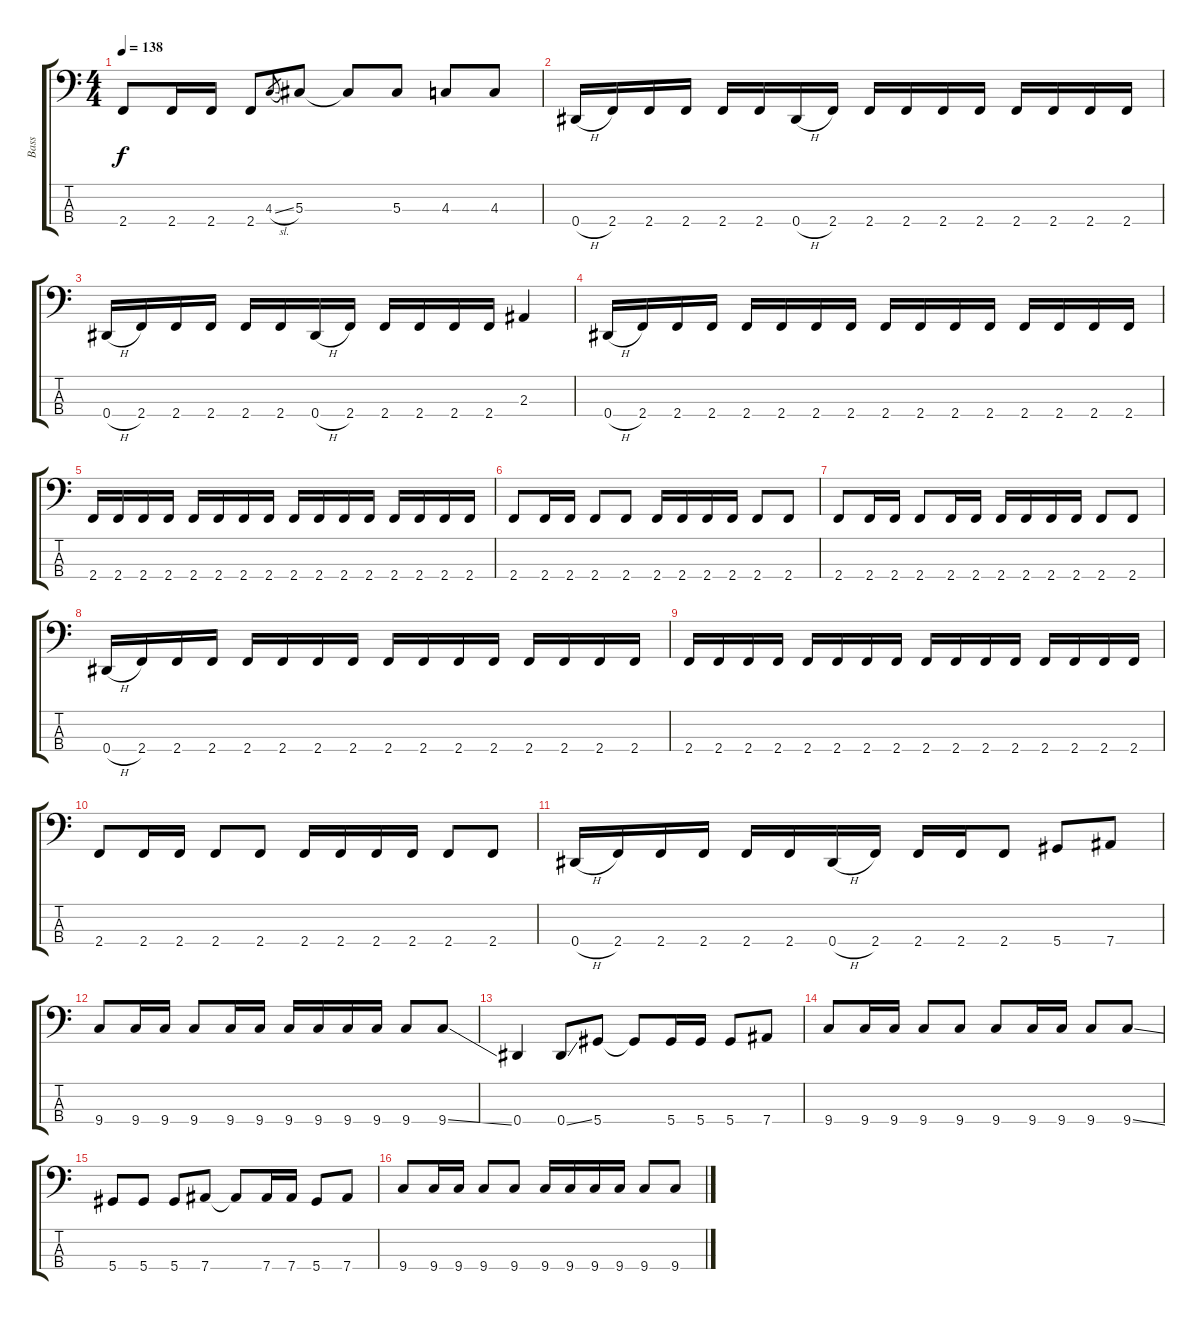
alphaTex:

\track ("Bass" "Bass") {instrument electricbasspick}
\staff {score tabs}
\tuning (Gb2 Db2 Ab1 Eb1) {hide}
\ts (4 4)
\tempo 138
\clef f4
\ks c
2.4.8{dy f} 2.4.16 2.4.16 2.4.8 4.3{sl}.8{gr} 5.3.8 5.3{t}.8 5.3.8 4.3.8 4.3.8 |
0.4{h}.16 2.4.16 2.4.16 2.4.16 2.4.16 2.4.16 0.4{h}.16 2.4.16 2.4.16 2.4.16 2.4.16 2.4.16 2.4.16 2.4.16 2.4.16 2.4.16 |
0.4{h}.16 2.4.16 2.4.16 2.4.16 2.4.16 2.4.16 0.4{h}.16 2.4.16 2.4.16 2.4.16 2.4.16 2.4.16 2.3.4 |
0.4{h}.16 2.4.16 2.4.16 2.4.16 2.4.16 2.4.16 2.4.16 2.4.16 2.4.16 2.4.16 2.4.16 2.4.16 2.4.16 2.4.16 2.4.16 2.4.16 |
2.4.16 2.4.16 2.4.16 2.4.16 2.4.16 2.4.16 2.4.16 2.4.16 2.4.16 2.4.16 2.4.16 2.4.16 2.4.16 2.4.16 2.4.16 2.4.16 |
2.4.8 2.4.16 2.4.16 2.4.8 2.4.8 2.4.16 2.4.16 2.4.16 2.4.16 2.4.8 2.4.8 |
2.4.8 2.4.16 2.4.16 2.4.8 2.4.16 2.4.16 2.4.16 2.4.16 2.4.16 2.4.16 2.4.8 2.4.8 |
0.4{h}.16 2.4.16 2.4.16 2.4.16 2.4.16 2.4.16 2.4.16 2.4.16 2.4.16 2.4.16 2.4.16 2.4.16 2.4.16 2.4.16 2.4.16 2.4.16 |
2.4.16 2.4.16 2.4.16 2.4.16 2.4.16 2.4.16 2.4.16 2.4.16 2.4.16 2.4.16 2.4.16 2.4.16 2.4.16 2.4.16 2.4.16 2.4.16 |
2.4.8 2.4.16 2.4.16 2.4.8 2.4.8 2.4.16 2.4.16 2.4.16 2.4.16 2.4.8 2.4.8 |
0.4{h}.16 2.4.16 2.4.16 2.4.16 2.4.16 2.4.16 0.4{h}.16 2.4.16 2.4.16 2.4.16 2.4.8 5.4.8 7.4.8 |
9.4.8 9.4.16 9.4.16 9.4.8 9.4.16 9.4.16 9.4.16 9.4.16 9.4.16 9.4.16 9.4.8 9.4{ss}.8 |
0.4.4 0.4{ss}.8 5.4.8 5.4{t}.8 5.4.16 5.4.16 5.4.8 7.4.8 |
9.4.8 9.4.16 9.4.16 9.4.8 9.4.8 9.4.8 9.4.16 9.4.16 9.4.8 9.4{ss}.8 |
5.4.8 5.4.8 5.4.8 7.4.8 7.4{t}.8 7.4.16 7.4.16 5.4.8 7.4.8 |
9.4.8 9.4.16 9.4.16 9.4.8 9.4.8 9.4.16 9.4.16 9.4.16 9.4.16 9.4.8 9.4{ss}.8
